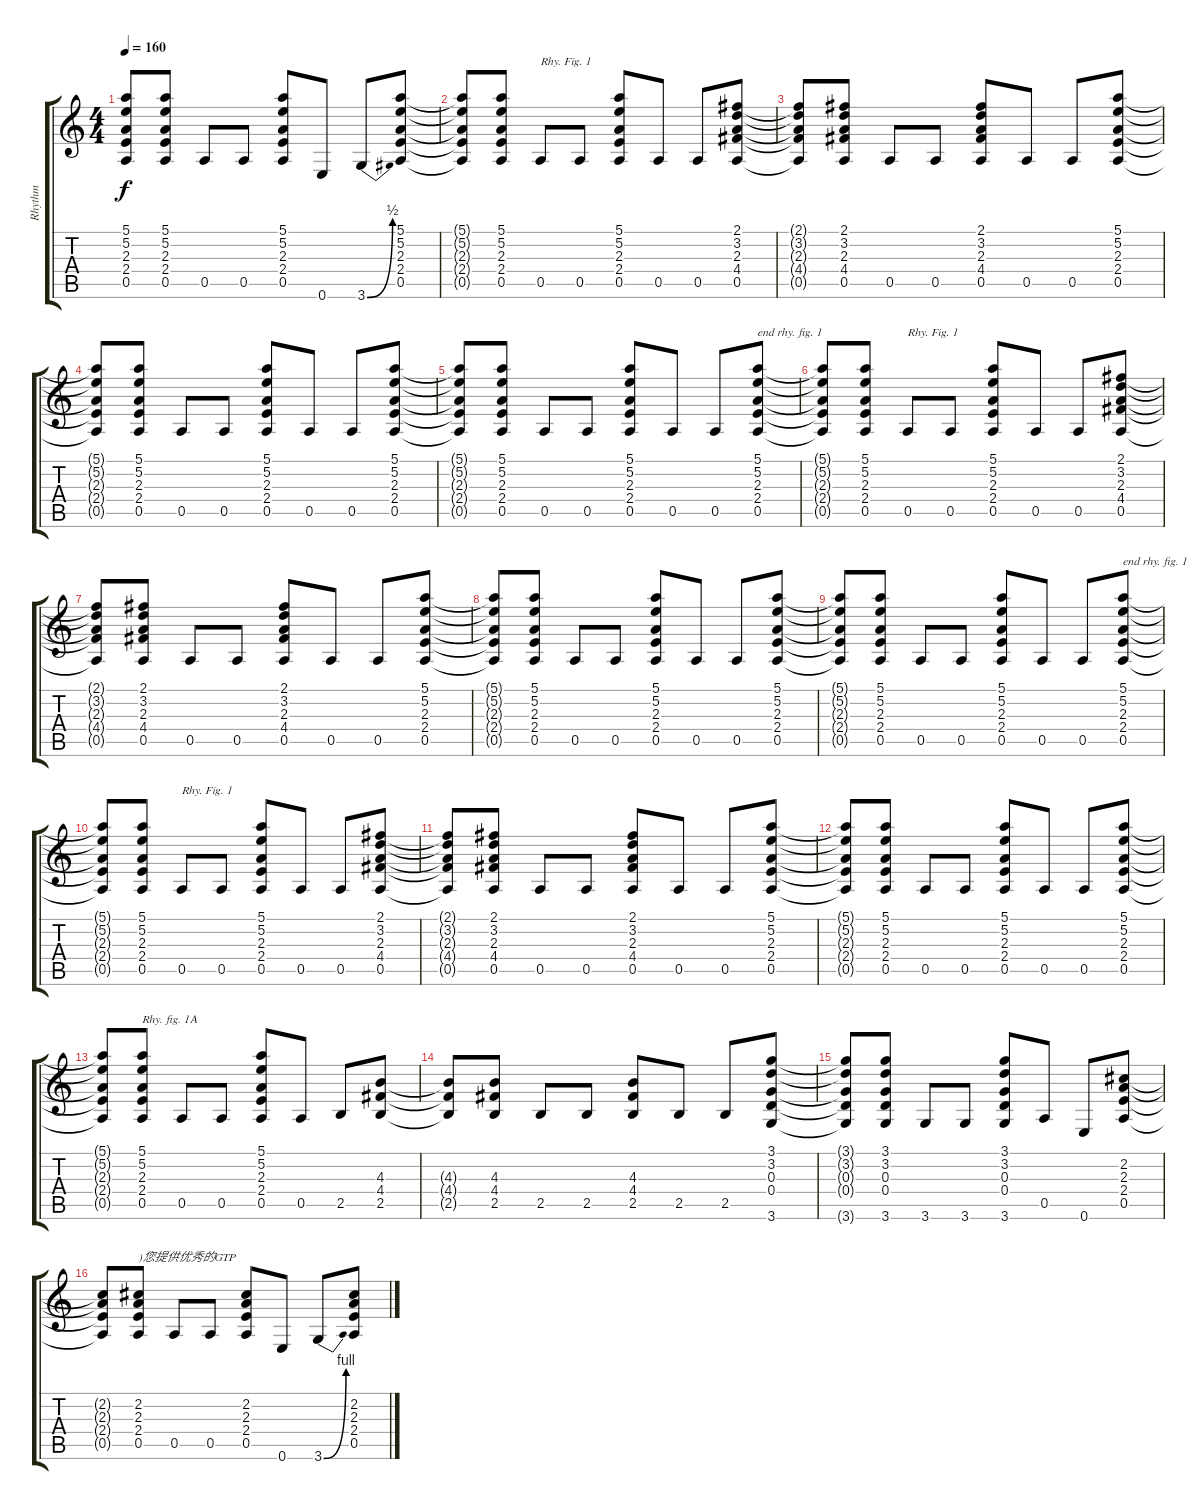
\track ("Rhythm" "Rhythm") {instrument overdrivenguitar}
\staff {score tabs}
\tuning (E4 B3 G3 D3 A2 E2) {hide}
\ts (4 4)
\tempo 160
\clef g2
\ks c
(5.1{t} 5.2{t} 2.3{t} 2.4{t} 0.5{t}).8{dy f} (5.1 5.2 2.3 2.4 0.5).8 0.5.8 0.5.8 (5.1 5.2 2.3 2.4 0.5).8 0.6.8 3.6{be (bend 0 0 60 2)}.8 (5.1 5.2 2.3 2.4 0.5).8 |
(5.1{t} 5.2{t} 2.3{t} 2.4{t} 0.5{t}).8 (5.1 5.2 2.3 2.4 0.5).8 0.5.8{txt "Rhy. Fig. 1"} 0.5.8 (5.1 5.2 2.3 2.4 0.5).8 0.5.8 0.5.8 (2.1 3.2 2.3 4.4 0.5).8 |
(2.1{t} 3.2{t} 2.3{t} 4.4{t} 0.5{t}).8 (2.1 3.2 2.3 4.4 0.5).8 0.5.8 0.5.8 (2.1 3.2 2.3 4.4 0.5).8 0.5.8 0.5.8 (5.1 5.2 2.3 2.4 0.5).8 |
(5.1{t} 5.2{t} 2.3{t} 2.4{t} 0.5{t}).8 (5.1 5.2 2.3 2.4 0.5).8 0.5.8 0.5.8 (5.1 5.2 2.3 2.4 0.5).8 0.5.8 0.5.8 (5.1 5.2 2.3 2.4 0.5).8 |
(5.1{t} 5.2{t} 2.3{t} 2.4{t} 0.5{t}).8 (5.1 5.2 2.3 2.4 0.5).8 0.5.8 0.5.8 (5.1 5.2 2.3 2.4 0.5).8 0.5.8 0.5.8 (5.1 5.2 2.3 2.4 0.5).8{txt "end rhy. fig. 1"} |
(5.1{t} 5.2{t} 2.3{t} 2.4{t} 0.5{t}).8 (5.1 5.2 2.3 2.4 0.5).8 0.5.8{txt "Rhy. Fig. 1"} 0.5.8 (5.1 5.2 2.3 2.4 0.5).8 0.5.8 0.5.8 (2.1 3.2 2.3 4.4 0.5).8 |
(2.1{t} 3.2{t} 2.3{t} 4.4{t} 0.5{t}).8 (2.1 3.2 2.3 4.4 0.5).8 0.5.8 0.5.8 (2.1 3.2 2.3 4.4 0.5).8 0.5.8 0.5.8 (5.1 5.2 2.3 2.4 0.5).8 |
(5.1{t} 5.2{t} 2.3{t} 2.4{t} 0.5{t}).8 (5.1 5.2 2.3 2.4 0.5).8 0.5.8 0.5.8 (5.1 5.2 2.3 2.4 0.5).8 0.5.8 0.5.8 (5.1 5.2 2.3 2.4 0.5).8 |
(5.1{t} 5.2{t} 2.3{t} 2.4{t} 0.5{t}).8 (5.1 5.2 2.3 2.4 0.5).8 0.5.8 0.5.8 (5.1 5.2 2.3 2.4 0.5).8 0.5.8 0.5.8 (5.1 5.2 2.3 2.4 0.5).8{txt "end rhy. fig. 1"} |
(5.1{t} 5.2{t} 2.3{t} 2.4{t} 0.5{t}).8 (5.1 5.2 2.3 2.4 0.5).8 0.5.8{txt "Rhy. Fig. 1"} 0.5.8 (5.1 5.2 2.3 2.4 0.5).8 0.5.8 0.5.8 (2.1 3.2 2.3 4.4 0.5).8 |
(2.1{t} 3.2{t} 2.3{t} 4.4{t} 0.5{t}).8 (2.1 3.2 2.3 4.4 0.5).8 0.5.8 0.5.8 (2.1 3.2 2.3 4.4 0.5).8 0.5.8 0.5.8 (5.1 5.2 2.3 2.4 0.5).8 |
(5.1{t} 5.2{t} 2.3{t} 2.4{t} 0.5{t}).8 (5.1 5.2 2.3 2.4 0.5).8 0.5.8 0.5.8 (5.1 5.2 2.3 2.4 0.5).8 0.5.8 0.5.8 (5.1 5.2 2.3 2.4 0.5).8 |
(5.1{t} 5.2{t} 2.3{t} 2.4{t} 0.5{t}).8 (5.1 5.2 2.3 2.4 0.5).8{txt "Rhy. fig. 1A"} 0.5.8 0.5.8 (5.1 5.2 2.3 2.4 0.5).8 0.5.8 2.5.8 (4.3 4.4 2.5).8 |
(4.3{t} 4.4{t} 2.5{t}).8 (4.3 4.4 2.5).8 2.5.8 2.5.8 (4.3 4.4 2.5).8 2.5.8 2.5.8 (3.1 3.2 0.3 0.4 3.6).8 |
(3.1{t} 3.2{t} 0.3{t} 0.4{t} 3.6{t}).8 (3.1 3.2 0.3 0.4 3.6).8 3.6.8 3.6.8 (3.1 3.2 0.3 0.4 3.6).8 0.5.8 0.6.8 (2.2 2.3 2.4 0.5).8 |
(2.2{t} 2.3{t} 2.4{t} 0.5{t}).8 (2.2 2.3 2.4 0.5).8{txt ")您提供优秀的GTP"} 0.5.8 0.5.8 (2.2 2.3 2.4 0.5).8 0.6.8 3.6{be (bend 0 0 60 4)}.8 (2.2 2.3 2.4 0.5).8
